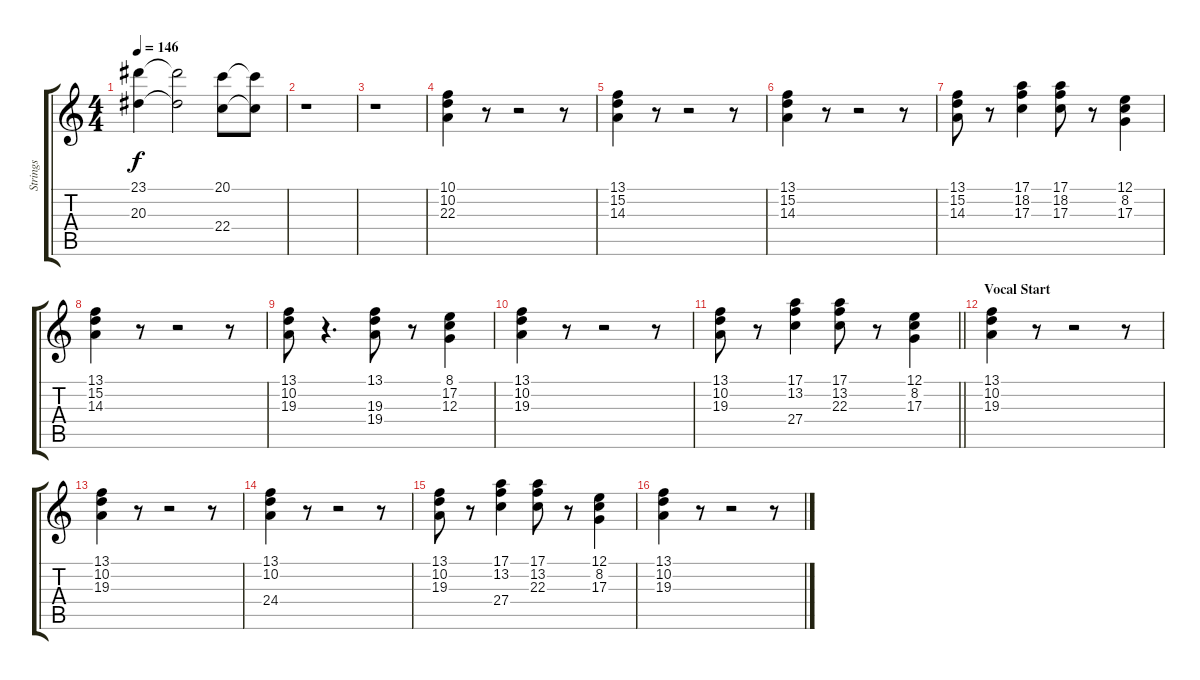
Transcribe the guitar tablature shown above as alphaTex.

\track ("Strings" "Strings") {instrument stringensemble1}
\staff {score tabs}
\tuning (E4 B3 G3 D3 A2 E2) {hide}
\ts (4 4)
\tempo 146
\clef g2
\ks c
(23.1{t} 20.3{t}).4{dy f} (23.1{t} 20.3{t}).2 (20.1 22.4).8 (20.1{t} 22.4{t}).8 |
r.1 |
r.1 |
(10.1 10.2 22.3).4 r.8 r.2 r.8 |
(13.1 15.2 14.3).4 r.8 r.2 r.8 |
(13.1 15.2 14.3).4 r.8 r.2 r.8 |
(13.1 15.2 14.3).8 r.8 (17.1 18.2 17.3).4 (17.1 18.2 17.3).8 r.8 (12.1 8.2 17.3).4 |
(13.1 15.2 14.3).4 r.8 r.2 r.8 |
(13.1 10.2 19.3).8 r.4{d} (13.1 19.3 19.4).8 r.8 (8.1 17.2 12.3).4 |
(13.1 10.2 19.3).4 r.8 r.2 r.8 |
\barLineRight lightlight
(13.1 10.2 19.3).8 r.8 (17.1 13.2 27.4).4 (17.1 13.2 22.3).8 r.8 (12.1 8.2 17.3).4 |
\section ("" "Vocal Start")
(13.1 10.2 19.3).4 r.8 r.2 r.8 |
(13.1 10.2 19.3).4 r.8 r.2 r.8 |
(13.1 10.2 24.4).4 r.8 r.2 r.8 |
(13.1 10.2 19.3).8 r.8 (17.1 13.2 27.4).4 (17.1 13.2 22.3).8 r.8 (12.1 8.2 17.3).4 |
(13.1 10.2 19.3).4 r.8 r.2 r.8
